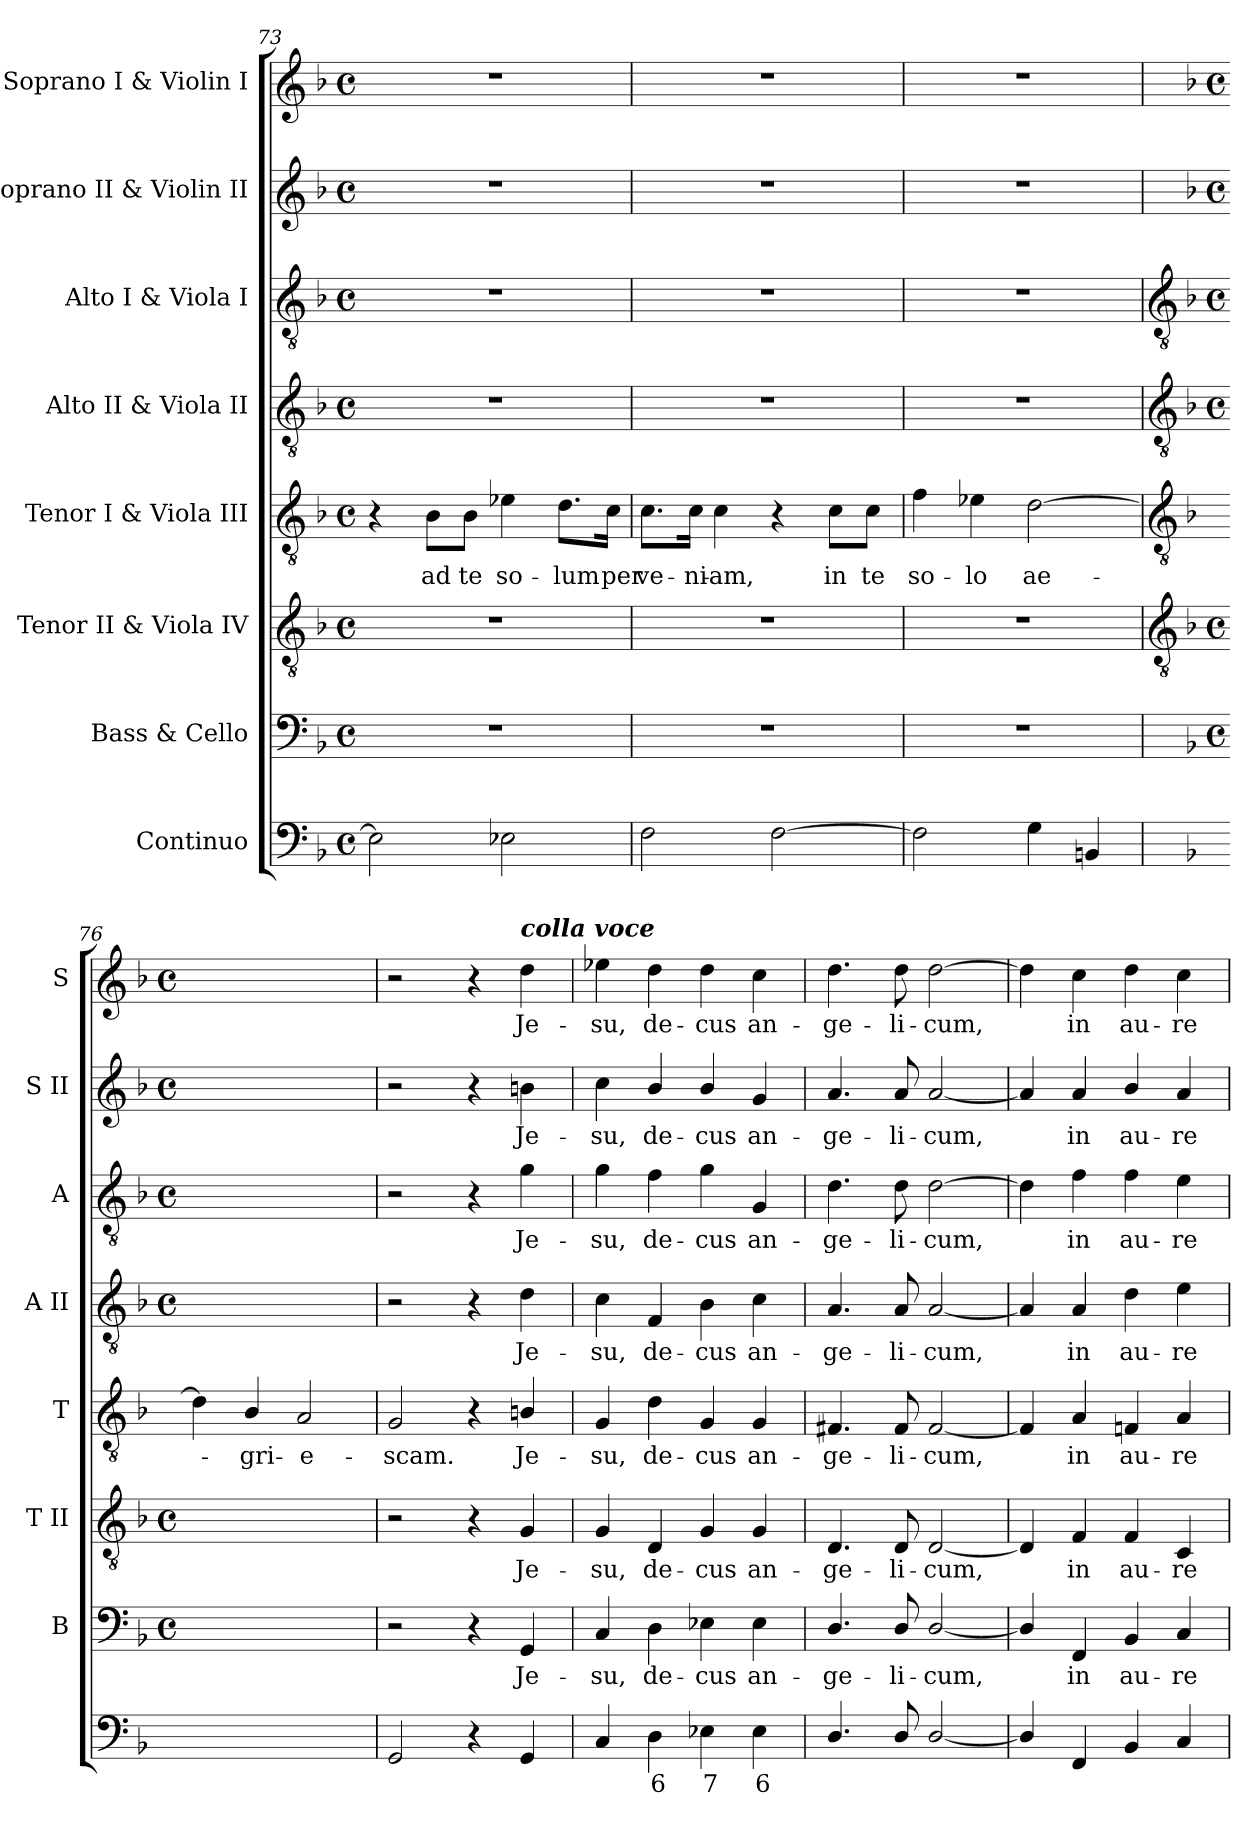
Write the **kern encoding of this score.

**kern	**text	**kern	**text	**kern	**text	**kern	**text	**kern	**text	**kern	**text	**kern	**text	**kern	**text
*part8	*part8	*part7	*part7	*part6	*part6	*part5	*part5	*part4	*part4	*part3	*part3	*part2	*part2	*part1	*part1
*staff8	*staff8	*staff7	*staff7	*staff6	*staff6	*staff5	*staff5	*staff4	*staff4	*staff3	*staff3	*staff2	*staff2	*staff1	*staff1
*I"Continuo	*	*I"Bass & Cello	*	*I"Tenor II & Viola IV	*	*I"Tenor I & Viola III	*	*I"Alto II & Viola II	*	*I"Alto I & Viola I	*	*I"Soprano II & Violin II	*	*I"Soprano I & Violin I	*
*	*	*I'B	*	*I'T II	*	*I'T	*	*I'A II	*	*I'A	*	*I'S II	*	*I'S	*
*clefF4	*	*clefF4	*	*clefGv2	*	*clefGv2	*	*clefGv2	*	*clefGv2	*	*clefG2	*	*clefG2	*
*k[b-]	*	*k[b-]	*	*k[b-]	*	*k[b-]	*	*k[b-]	*	*k[b-]	*	*k[b-]	*	*k[b-]	*
*F:	*	*F:	*	*F:	*	*F:	*	*F:	*	*F:	*	*F:	*	*F:	*
*M4/4	*	*M4/4	*	*M4/4	*	*M4/4	*	*M4/4	*	*M4/4	*	*M4/4	*	*M4/4	*
*met(c)	*	*met(c)	*	*met(c)	*	*met(c)	*	*met(c)	*	*met(c)	*	*met(c)	*	*met(c)	*
=73	=73	=73	=73	=73	=73	=73	=73	=73	=73	=73	=73	=73	=73	=73	=73
2E-]	.	1r	.	1r	.	4r	.	1r	.	1r	.	1r	.	1r	.
!	!	!	!	!	!	!	!LO:LY:b	!	!	!	!	!	!	!	!
.	.	.	.	.	.	8B-\L	ad	.	.	.	.	.	.	.	.
!	!	!	!	!	!	!	!LO:LY:b	!	!	!	!	!	!	!	!
.	.	.	.	.	.	8B-\J	te	.	.	.	.	.	.	.	.
!	!	!	!	!	!	!	!LO:LY:b	!	!	!	!	!	!	!	!
2E-	.	.	.	.	.	4e-X	so-	.	.	.	.	.	.	.	.
!	!	!	!	!	!	!	!LO:LY:b	!	!	!	!	!	!	!	!
.	.	.	.	.	.	8.d\L	-lum	.	.	.	.	.	.	.	.
!	!	!	!	!	!	!	!LO:LY:b	!	!	!	!	!	!	!	!
.	.	.	.	.	.	16c\Jk	per-	.	.	.	.	.	.	.	.
=74	=74	=74	=74	=74	=74	=74	=74	=74	=74	=74	=74	=74	=74	=74	=74
!	!	!	!	!	!	!	!LO:LY:b	!	!	!	!	!	!	!	!
2F	.	1r	.	1r	.	8.c\L	-ve-	1r	.	1r	.	1r	.	1r	.
!	!	!	!	!	!	!	!LO:LY:b	!	!	!	!	!	!	!	!
.	.	.	.	.	.	16c\Jk	-ni-	.	.	.	.	.	.	.	.
!	!	!	!	!	!	!	!LO:LY:b	!	!	!	!	!	!	!	!
.	.	.	.	.	.	4c	-am,	.	.	.	.	.	.	.	.
[2F	.	.	.	.	.	4r	.	.	.	.	.	.	.	.	.
!	!	!	!	!	!	!	!LO:LY:b	!	!	!	!	!	!	!	!
.	.	.	.	.	.	8c\L	in	.	.	.	.	.	.	.	.
!	!	!	!	!	!	!	!LO:LY:b	!	!	!	!	!	!	!	!
.	.	.	.	.	.	8c\J	te	.	.	.	.	.	.	.	.
=75	=75	=75	=75	=75	=75	=75	=75	=75	=75	=75	=75	=75	=75	=75	=75
!	!	!	!	!	!	!	!LO:LY:b	!	!	!	!	!	!	!	!
2F]	.	1r	.	1r	.	4f	so-	1r	.	1r	.	1r	.	1r	.
!	!	!	!	!	!	!	!LO:LY:b	!	!	!	!	!	!	!	!
.	.	.	.	.	.	4e-X	-lo	.	.	.	.	.	.	.	.
!	!	!	!	!	!	!	!LO:LY:b	!	!	!	!	!	!	!	!
4G	.	.	.	.	.	[2d	ae-	.	.	.	.	.	.	.	.
4BBn	.	.	.	.	.	.	.	.	.	.	.	.	.	.	.
!!LO:LB:g=z
=76	=76	=76	=76	=76	=76	=76	=76	=76	=76	=76	=76	=76	=76	=76	=76
*	*	*	*	*clefGv2	*	*clefGv2	*	*clefGv2	*	*clefGv2	*	*	*	*	*
*	*	*k[b-]	*	*k[b-]	*	*	*	*k[b-]	*	*k[b-]	*	*k[b-]	*	*k[b-]	*
*	*	*F:	*	*F:	*	*	*	*F:	*	*F:	*	*F:	*	*F:	*
*	*	*M4/4	*	*M4/4	*	*	*	*M4/4	*	*M4/4	*	*M4/4	*	*M4/4	*
*	*	*met(c)	*	*met(c)	*	*	*	*met(c)	*	*met(c)	*	*met(c)	*	*met(c)	*
[4Dyy	.	1ryy	.	1ryy	.	4d]	.	1ryy	.	1ryy	.	2ryy	.	2ryy	.
!	!LO:LY:b	!	!	!	!	!	!LO:LY:b	!	!	!	!	!	!	!	!
4Dyy_	4	.	.	.	.	4B-/	gri-	.	.	.	.	.	.	.	.
!	!	!	!	!	!	!	!LO:LY:b	!	!	!	!	!	!	!	!
2Dyy]	.	.	.	.	.	2A	-e-	.	.	.	.	2ryy	.	2ryy	.
=77	=77	=77	=77	=77	=77	=77	=77	=77	=77	=77	=77	=77	=77	=77	=77
!	!	!	!	!	!	!	!LO:LY:b	!	!	!	!	!	!	!	!
2GG	.	2r	.	2r	.	2G	-scam.	2r	.	2r	.	2r	.	2r	.
4r	.	4r	.	4r	.	4r	.	4r	.	4r	.	4r	.	4r	.
!	!	!	!	!	!	!	!	!	!	!	!	!	!	!LO:TX:a:Bi:t=colla voce	!
!	!	!	!LO:LY:b	!	!LO:LY:b	!	!LO:LY:b	!	!LO:LY:b	!	!LO:LY:b	!	!LO:LY:b	!	!LO:LY:b
4GG	.	4GG	Je-	4G	Je-	4Bn/	Je-	4d	Je-	4g	Je-	4bn	Je-	4dd	Je-
=78	=78	=78	=78	=78	=78	=78	=78	=78	=78	=78	=78	=78	=78	=78	=78
!	!	!	!LO:LY:b	!	!LO:LY:b	!	!LO:LY:b	!	!LO:LY:b	!	!LO:LY:b	!	!LO:LY:b	!	!LO:LY:b
4C	.	4C	-su,	4G	-su,	4G	-su,	4c	-su,	4g	-su,	4cc	-su,	4ee-X	-su,
!	!LO:LY:b	!	!LO:LY:b	!	!LO:LY:b	!	!LO:LY:b	!	!LO:LY:b	!	!LO:LY:b	!	!LO:LY:b	!	!LO:LY:b
4D	6	4D	de-	4D	de-	4d	de-	4F	de-	4f	de-	4b-/	de-	4dd	de-
!	!LO:LY:b	!	!LO:LY:b	!	!LO:LY:b	!	!LO:LY:b	!	!LO:LY:b	!	!LO:LY:b	!	!LO:LY:b	!	!LO:LY:b
4E-X	7	4E-X	-cus	4G	-cus	4G	-cus	4B-	-cus	4g	-cus	4b-/	-cus	4dd	-cus
!	!LO:LY:b	!	!LO:LY:b	!	!LO:LY:b	!	!LO:LY:b	!	!LO:LY:b	!	!LO:LY:b	!	!LO:LY:b	!	!LO:LY:b
4E-	6	4E-	an-	4G	an-	4G	an-	4c	an-	4G	an-	4g	an-	4cc	an-
=79	=79	=79	=79	=79	=79	=79	=79	=79	=79	=79	=79	=79	=79	=79	=79
!	!	!	!LO:LY:b	!	!LO:LY:b	!	!LO:LY:b	!	!LO:LY:b	!	!LO:LY:b	!	!LO:LY:b	!	!LO:LY:b
4.D/	.	4.D/	-ge-	4.D	-ge-	4.F#X	-ge-	4.A	-ge-	4.d	-ge-	4.a	-ge-	4.dd	-ge-
!	!	!	!LO:LY:b	!	!LO:LY:b	!	!LO:LY:b	!	!LO:LY:b	!	!LO:LY:b	!	!LO:LY:b	!	!LO:LY:b
8D/	.	8D/	-li-	8D	-li-	8F#	-li-	8A	-li-	8d	-li-	8a	-li-	8dd	-li-
!	!	!	!LO:LY:b	!	!LO:LY:b	!	!LO:LY:b	!	!LO:LY:b	!	!LO:LY:b	!	!LO:LY:b	!	!LO:LY:b
[2D/	.	[2D/	-cum,	[2D	-cum,	[2F#	-cum,	[2A	-cum,	[2d	-cum,	[2a	-cum,	[2dd	-cum,
=80	=80	=80	=80	=80	=80	=80	=80	=80	=80	=80	=80	=80	=80	=80	=80
4D/]	.	4D/]	.	4D]	.	4F#]	.	4A]	.	4d]	.	4a]	.	4dd]	.
!	!	!	!LO:LY:b	!	!LO:LY:b	!	!LO:LY:b	!	!LO:LY:b	!	!LO:LY:b	!	!LO:LY:b	!	!LO:LY:b
4FF	.	4FF	in	4F	in	4A	in	4A	in	4f	in	4a	in	4cc	in
!	!	!	!LO:LY:b	!	!LO:LY:b	!	!LO:LY:b	!	!LO:LY:b	!	!LO:LY:b	!	!LO:LY:b	!	!LO:LY:b
4BB-	.	4BB-	au-	4F	au-	4Fn	au-	4d	au-	4f	au-	4b-/	au-	4dd	au-
!	!	!	!LO:LY:b	!	!LO:LY:b	!	!LO:LY:b	!	!LO:LY:b	!	!LO:LY:b	!	!LO:LY:b	!	!LO:LY:b
4C	.	4C	-re	4C	-re	4A	-re	4e	-re	4e	-re	4a	-re	4cc	-re
=	=	=	=	=	=	=	=	=	=	=	=	=	=	=	=
*-	*-	*-	*-	*-	*-	*-	*-	*-	*-	*-	*-	*-	*-	*-	*-
